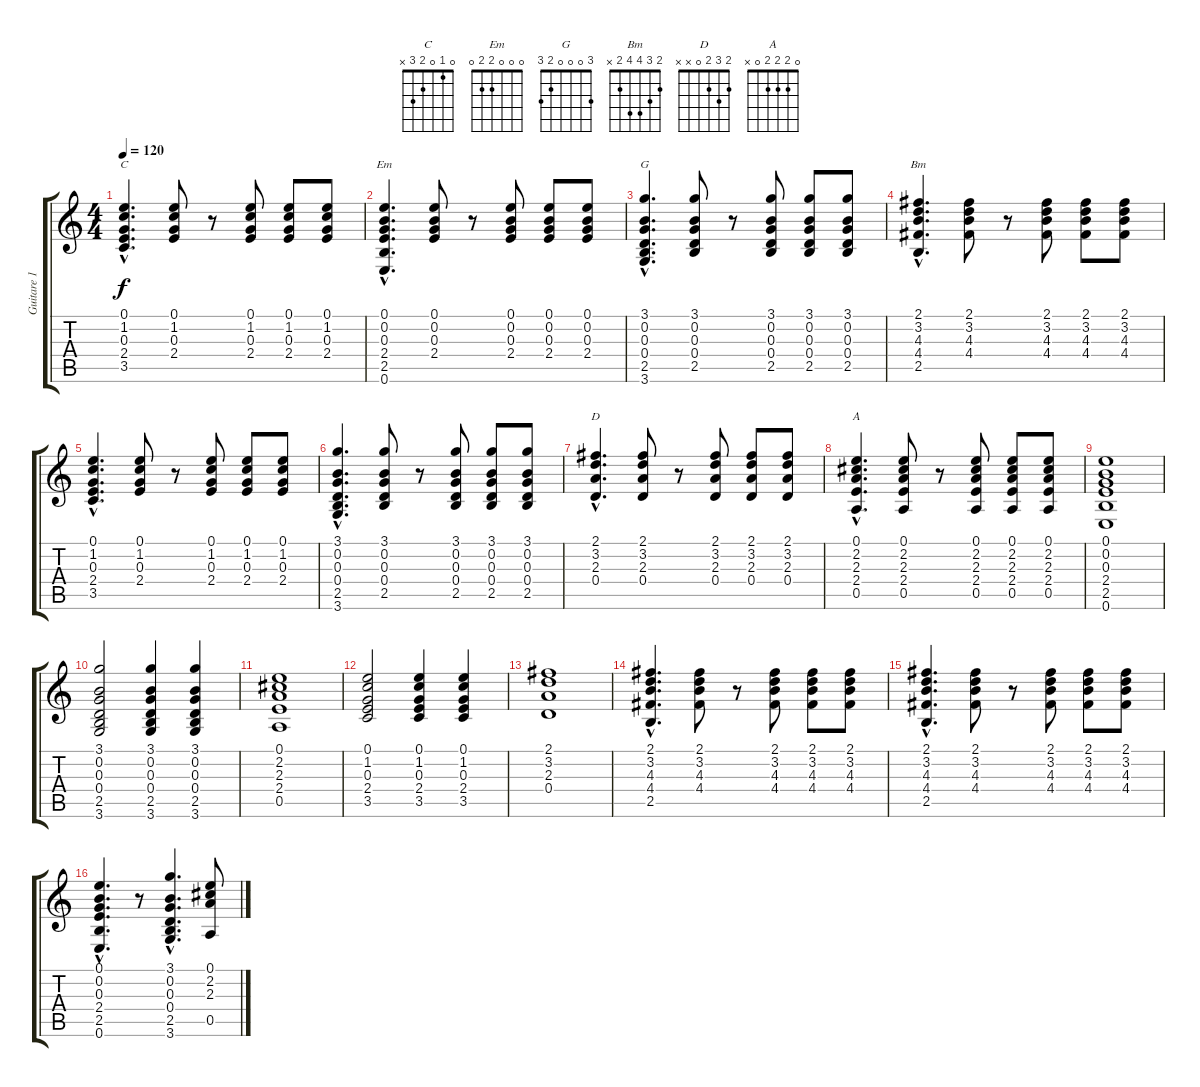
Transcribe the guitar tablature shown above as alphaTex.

\track ("Guitare 1" "Guitare 1") {instrument acousticguitarnylon}
\staff {score tabs}
\tuning (E4 B3 G3 D3 A2 E2) {hide}
\chord ("C" 0 1 0 2 3 x)
\chord ("Em" 0 0 0 2 2 0)
\chord ("G" 3 0 0 0 2 3)
\chord ("Bm" 2 3 4 4 2 x)
\chord ("D" 2 3 2 0 x x)
\chord ("A" 0 2 2 2 0 x)
\ts (4 4)
\tempo 120
\clef g2
\ks c
(0.1{hac} 1.2{hac} 0.3{hac} 2.4{hac} 3.5{hac}).4{d ch "C" dy f} (0.1 1.2 0.3 2.4).8 r.8 (0.1 1.2 0.3 2.4).8 (0.1 1.2 0.3 2.4).8 (0.1 1.2 0.3 2.4).8 |
(0.1{hac} 0.2{hac} 0.3{hac} 2.4{hac} 2.5{hac} 0.6{hac}).4{d ch "Em"} (0.1 0.2 0.3 2.4).8 r.8 (0.1 0.2 0.3 2.4).8 (0.1 0.2 0.3 2.4).8 (0.1 0.2 0.3 2.4).8 |
(3.1{hac} 0.2{hac} 0.3{hac} 0.4{hac} 2.5{hac} 3.6{hac}).4{d ch "G"} (3.1 0.2 0.3 0.4 2.5).8 r.8 (3.1 0.2 0.3 0.4 2.5).8 (3.1 0.2 0.3 0.4 2.5).8 (3.1 0.2 0.3 0.4 2.5).8 |
(2.1{hac} 3.2{hac} 4.3{hac} 4.4{hac} 2.5{hac}).4{d ch "Bm"} (2.1 3.2 4.3 4.4).8 r.8 (2.1 3.2 4.3 4.4).8 (2.1 3.2 4.3 4.4).8 (2.1 3.2 4.3 4.4).8 |
(0.1{hac} 1.2{hac} 0.3{hac} 2.4{hac} 3.5{hac}).4{d} (0.1 1.2 0.3 2.4).8 r.8 (0.1 1.2 0.3 2.4).8 (0.1 1.2 0.3 2.4).8 (0.1 1.2 0.3 2.4).8 |
(3.1{hac} 0.2{hac} 0.3{hac} 0.4{hac} 2.5{hac} 3.6{hac}).4{d} (3.1 0.2 0.3 0.4 2.5).8 r.8 (3.1 0.2 0.3 0.4 2.5).8 (3.1 0.2 0.3 0.4 2.5).8 (3.1 0.2 0.3 0.4 2.5).8 |
(2.1{hac} 3.2{hac} 2.3{hac} 0.4{hac}).4{d ch "D"} (2.1 3.2 2.3 0.4).8 r.8 (2.1 3.2 2.3 0.4).8 (2.1 3.2 2.3 0.4).8 (2.1 3.2 2.3 0.4).8 |
(0.1{hac} 2.2{hac} 2.3{hac} 2.4{hac} 0.5{hac}).4{d ch "A"} (0.1 2.2 2.3 2.4 0.5).8 r.8 (0.1 2.2 2.3 2.4 0.5).8 (0.1 2.2 2.3 2.4 0.5).8 (0.1 2.2 2.3 2.4 0.5).8 |
(0.1 0.2 0.3 2.4 2.5 0.6).1 |
(3.1 0.2 0.3 0.4 2.5 3.6).2 (3.1 0.2 0.3 0.4 2.5 3.6).4 (3.1 0.2 0.3 0.4 2.5 3.6).4 |
(0.1 2.2 2.3 2.4 0.5).1 |
(0.1 1.2 0.3 2.4 3.5).2 (0.1 1.2 0.3 2.4 3.5).4 (0.1 1.2 0.3 2.4 3.5).4 |
(2.1 3.2 2.3 0.4).1 |
(2.1{hac} 3.2{hac} 4.3{hac} 4.4{hac} 2.5{hac}).4{d} (2.1 3.2 4.3 4.4).8 r.8 (2.1 3.2 4.3 4.4).8 (2.1 3.2 4.3 4.4).8 (2.1 3.2 4.3 4.4).8 |
(2.1{hac} 3.2{hac} 4.3{hac} 4.4{hac} 2.5{hac}).4{d} (2.1 3.2 4.3 4.4).8 r.8 (2.1 3.2 4.3 4.4).8 (2.1 3.2 4.3 4.4).8 (2.1 3.2 4.3 4.4).8 |
(0.1{hac} 0.2{hac} 0.3{hac} 2.4{hac} 2.5{hac} 0.6{hac}).4{d} r.8 (3.1{hac} 0.2{hac} 0.3{hac} 0.4{hac} 2.5{hac} 3.6{hac}).4{d} (0.1 2.2 2.3 0.5).8
